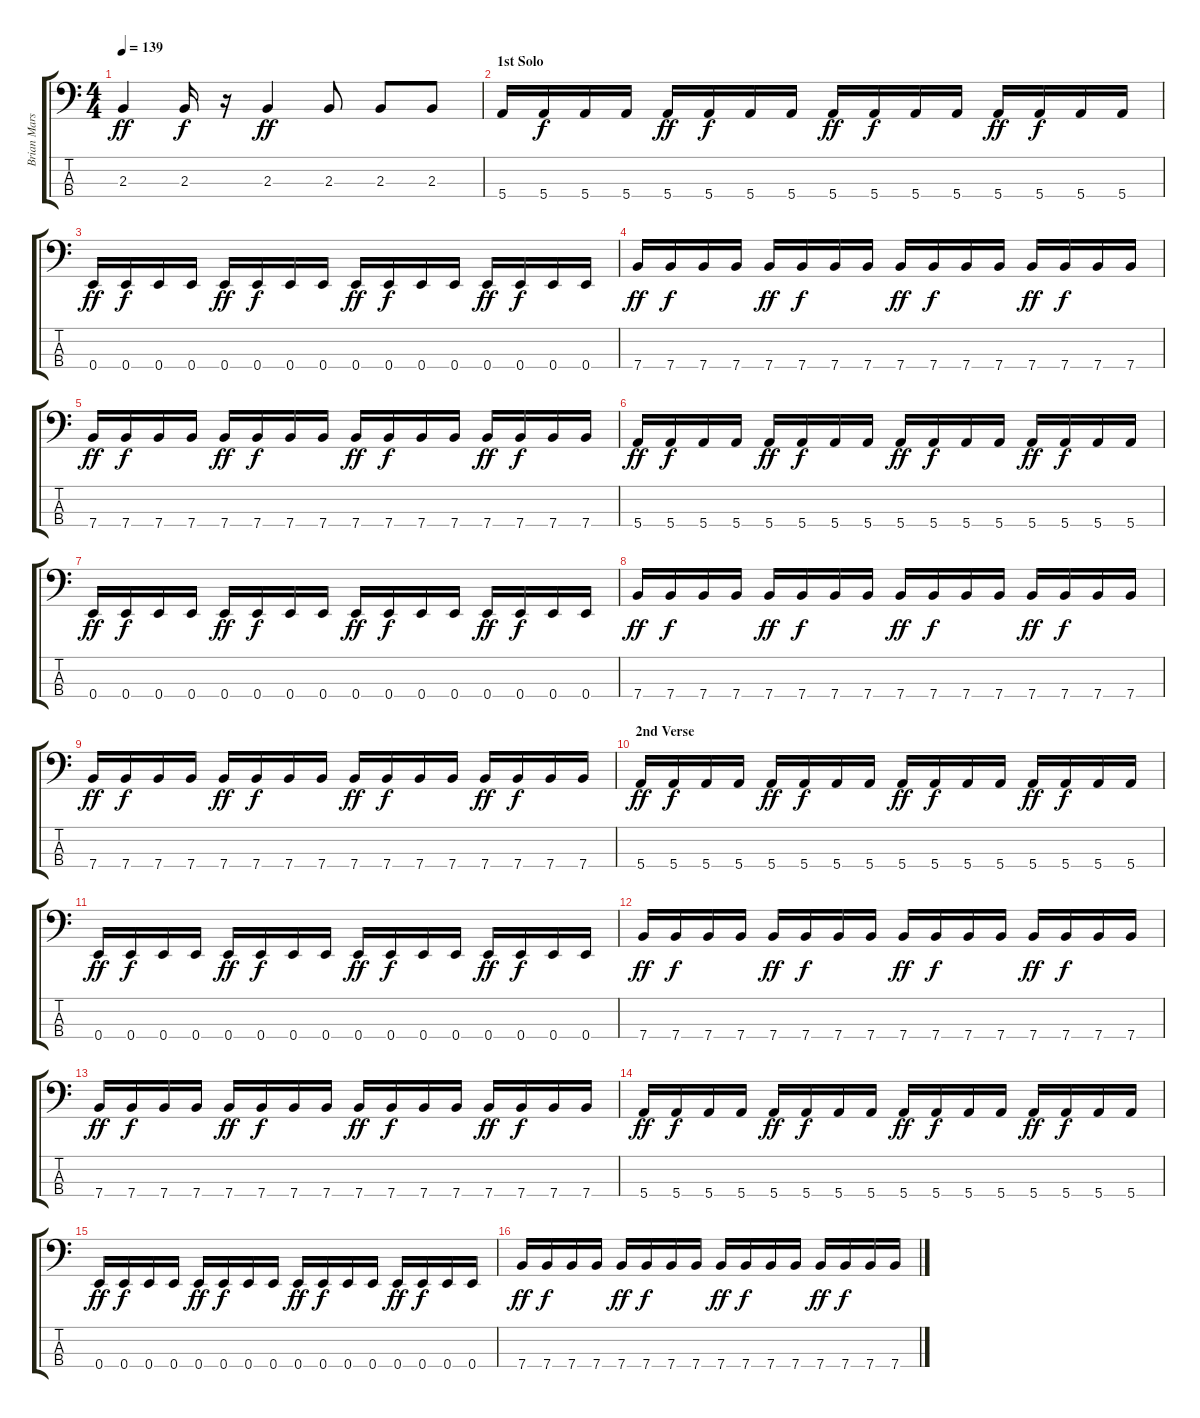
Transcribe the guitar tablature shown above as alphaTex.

\track ("Brian Marshall - Bass" "Brian Mars") {instrument electricbasspick}
\staff {score tabs}
\tuning (G2 D2 A1 E1) {hide}
\ts (4 4)
\tempo 139
\clef f4
\ks c
2.3.4{dy ff} 2.3.16{dy f} r.16 2.3.4{dy ff} 2.3.8 2.3.8 2.3.8 |
\section ("" "1st Solo")
5.4.16 5.4.16{dy f} 5.4.16 5.4.16 5.4.16{dy ff} 5.4.16{dy f} 5.4.16 5.4.16 5.4.16{dy ff} 5.4.16{dy f} 5.4.16 5.4.16 5.4.16{dy ff} 5.4.16{dy f} 5.4.16 5.4.16 |
0.4.16{dy ff} 0.4.16{dy f} 0.4.16 0.4.16 0.4.16{dy ff} 0.4.16{dy f} 0.4.16 0.4.16 0.4.16{dy ff} 0.4.16{dy f} 0.4.16 0.4.16 0.4.16{dy ff} 0.4.16{dy f} 0.4.16 0.4.16 |
7.4.16{dy ff} 7.4.16{dy f} 7.4.16 7.4.16 7.4.16{dy ff} 7.4.16{dy f} 7.4.16 7.4.16 7.4.16{dy ff} 7.4.16{dy f} 7.4.16 7.4.16 7.4.16{dy ff} 7.4.16{dy f} 7.4.16 7.4.16 |
7.4.16{dy ff} 7.4.16{dy f} 7.4.16 7.4.16 7.4.16{dy ff} 7.4.16{dy f} 7.4.16 7.4.16 7.4.16{dy ff} 7.4.16{dy f} 7.4.16 7.4.16 7.4.16{dy ff} 7.4.16{dy f} 7.4.16 7.4.16 |
5.4.16{dy ff} 5.4.16{dy f} 5.4.16 5.4.16 5.4.16{dy ff} 5.4.16{dy f} 5.4.16 5.4.16 5.4.16{dy ff} 5.4.16{dy f} 5.4.16 5.4.16 5.4.16{dy ff} 5.4.16{dy f} 5.4.16 5.4.16 |
0.4.16{dy ff} 0.4.16{dy f} 0.4.16 0.4.16 0.4.16{dy ff} 0.4.16{dy f} 0.4.16 0.4.16 0.4.16{dy ff} 0.4.16{dy f} 0.4.16 0.4.16 0.4.16{dy ff} 0.4.16{dy f} 0.4.16 0.4.16 |
7.4.16{dy ff} 7.4.16{dy f} 7.4.16 7.4.16 7.4.16{dy ff} 7.4.16{dy f} 7.4.16 7.4.16 7.4.16{dy ff} 7.4.16{dy f} 7.4.16 7.4.16 7.4.16{dy ff} 7.4.16{dy f} 7.4.16 7.4.16 |
7.4.16{dy ff} 7.4.16{dy f} 7.4.16 7.4.16 7.4.16{dy ff} 7.4.16{dy f} 7.4.16 7.4.16 7.4.16{dy ff} 7.4.16{dy f} 7.4.16 7.4.16 7.4.16{dy ff} 7.4.16{dy f} 7.4.16 7.4.16 |
\section ("" "2nd Verse")
5.4.16{dy ff} 5.4.16{dy f} 5.4.16 5.4.16 5.4.16{dy ff} 5.4.16{dy f} 5.4.16 5.4.16 5.4.16{dy ff} 5.4.16{dy f} 5.4.16 5.4.16 5.4.16{dy ff} 5.4.16{dy f} 5.4.16 5.4.16 |
0.4.16{dy ff} 0.4.16{dy f} 0.4.16 0.4.16 0.4.16{dy ff} 0.4.16{dy f} 0.4.16 0.4.16 0.4.16{dy ff} 0.4.16{dy f} 0.4.16 0.4.16 0.4.16{dy ff} 0.4.16{dy f} 0.4.16 0.4.16 |
7.4.16{dy ff} 7.4.16{dy f} 7.4.16 7.4.16 7.4.16{dy ff} 7.4.16{dy f} 7.4.16 7.4.16 7.4.16{dy ff} 7.4.16{dy f} 7.4.16 7.4.16 7.4.16{dy ff} 7.4.16{dy f} 7.4.16 7.4.16 |
7.4.16{dy ff} 7.4.16{dy f} 7.4.16 7.4.16 7.4.16{dy ff} 7.4.16{dy f} 7.4.16 7.4.16 7.4.16{dy ff} 7.4.16{dy f} 7.4.16 7.4.16 7.4.16{dy ff} 7.4.16{dy f} 7.4.16 7.4.16 |
5.4.16{dy ff} 5.4.16{dy f} 5.4.16 5.4.16 5.4.16{dy ff} 5.4.16{dy f} 5.4.16 5.4.16 5.4.16{dy ff} 5.4.16{dy f} 5.4.16 5.4.16 5.4.16{dy ff} 5.4.16{dy f} 5.4.16 5.4.16 |
0.4.16{dy ff} 0.4.16{dy f} 0.4.16 0.4.16 0.4.16{dy ff} 0.4.16{dy f} 0.4.16 0.4.16 0.4.16{dy ff} 0.4.16{dy f} 0.4.16 0.4.16 0.4.16{dy ff} 0.4.16{dy f} 0.4.16 0.4.16 |
7.4.16{dy ff} 7.4.16{dy f} 7.4.16 7.4.16 7.4.16{dy ff} 7.4.16{dy f} 7.4.16 7.4.16 7.4.16{dy ff} 7.4.16{dy f} 7.4.16 7.4.16 7.4.16{dy ff} 7.4.16{dy f} 7.4.16 7.4.16
